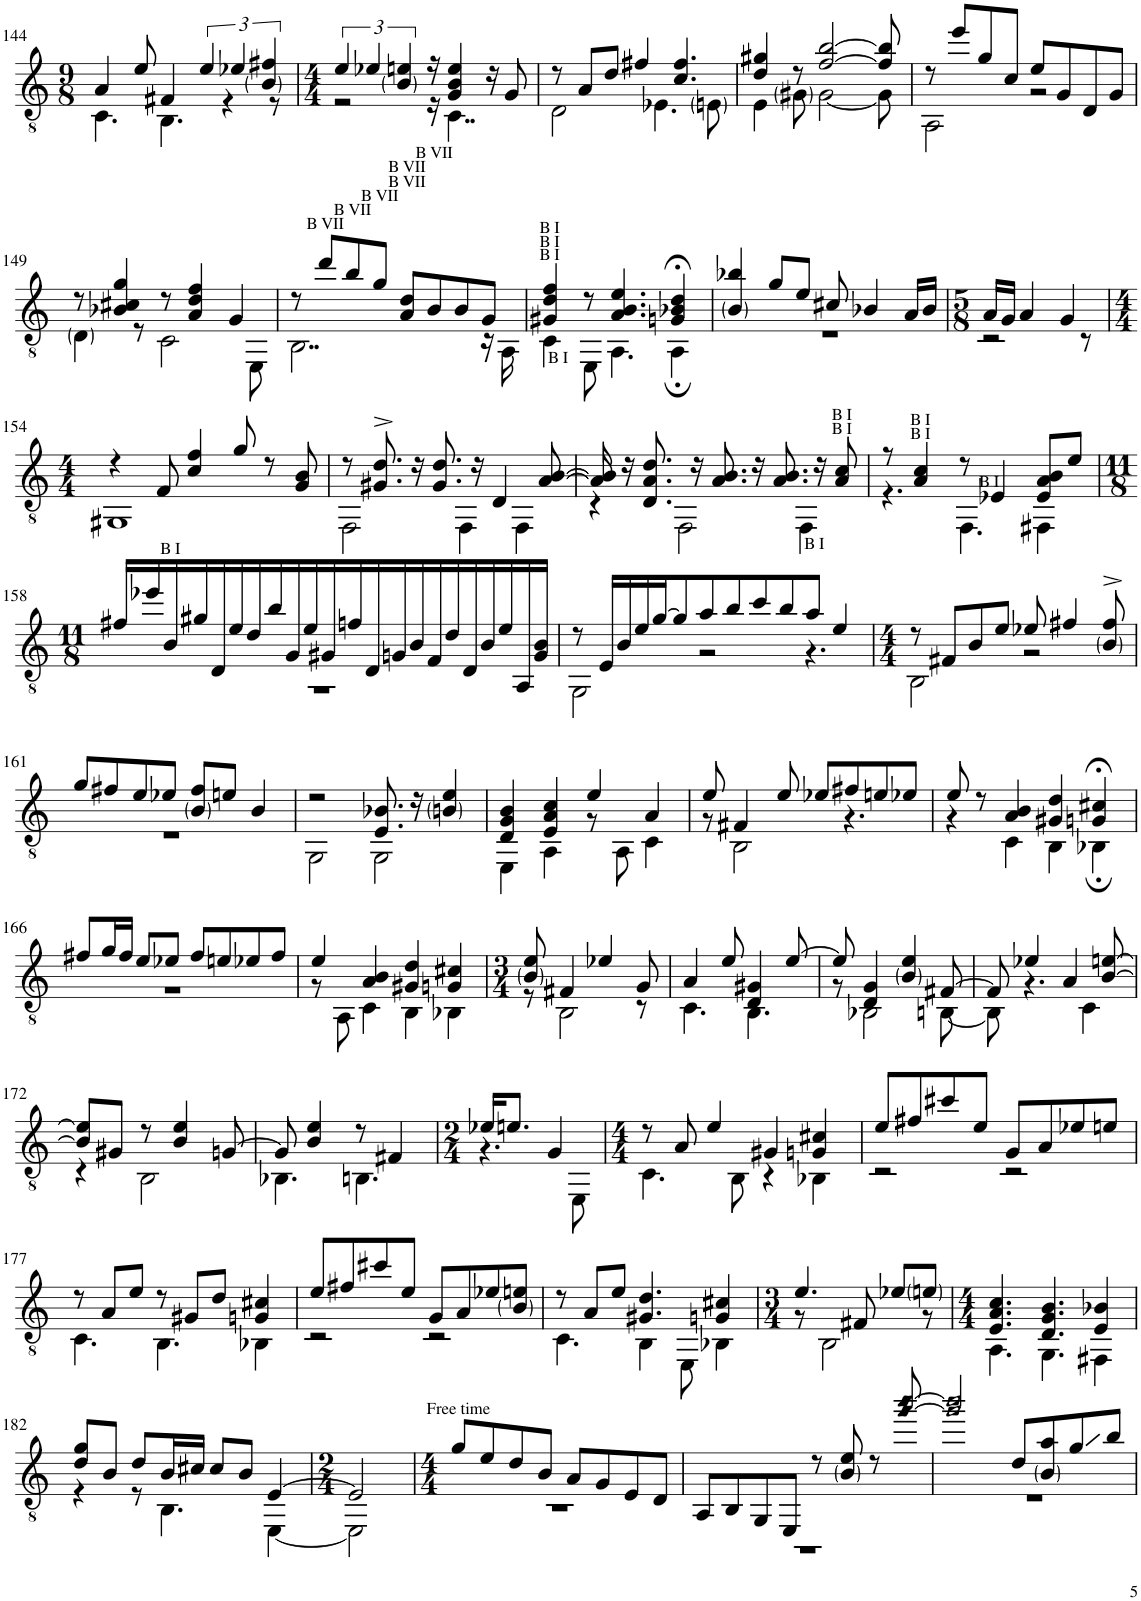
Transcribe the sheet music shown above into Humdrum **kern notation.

**kern
*part1
*staff1
*I"Classical Guitar
*I'Guit.
!!LO:PB:g=z
*clefGv2
*k[]
*M9/8
=144
*^
4A/	4.C\
8e/	.
4F#X/	4.BB\
6e/	.
.	4r
6e-X/	.
6B/ 6f#X/	.
.	8r
=145	=145
*M4/4	*
6e/	2r
6e-X/	.
6B/ 6en/	.
16r	16r
4G/ 4B/ 4e/	4..C\
16r	.
8G/	.
=146	=146
8r	2D\
8A/L	.
8d/J	.
4f#X/	.
.	4.E-X\
4.c/ 4.f#/	.
.	8En\
=147	=147
4d/ 4g#X/	4E\
8r	8G#X\
[2f/ [2b/	[2G#\
8f/] 8b/]	8G#\]
=148	=148
8r	2AA\
8ee/L	.
8g/	.
8c/J	.
8e/L	2r
8G/	.
8D/	.
8G/J	.
!!LO:LB:g=z	!!
=149	=149
8r	4D\
4B-X/ 4c#X/ 4g/	.
.	8r
8r	2C\
4A/ 4d/ 4f/	.
4G/	.
.	8EE\
=150	=150
8r	2..BB\
8dd/L	.
8b/	.
8g/J	.
8A/ 8d/L	.
8B/	.
8B/	.
8G/J	16r
.	16AA\
=151	=151
4G#X/ 4d/ 4f/	4C\
8r	8EE\
4.A/ 4.B/ 4.e/	4.AA\
4Gn/;< 4B-X/;< 4d/;<	4AA;\
=152	=152
4B/ 4b-X/	1r
8g/L	.
8e/J	.
8c#X/	.
4B-X/	.
16A/LL	.
16B-/JJ	.
=153	=153
*M5/8	*
16A/LL	2r
16G/JJ	.
4A/	.
4G/	.
.	8r
!!LO:LB:g=z	!!
=154	=154
*M4/4	*
4r	1GG#X
8F/	.
4c/ 4f/	.
8g/	.
8r	.
8G/ 8B/	.
=155	=155
8r	2FF\
8.G#X/^ 8.d/^	.
16r	.
8.G#/ 8.d/	.
.	4FF\
16r	.
4D/	.
.	4FF\
[8A/ [8B/	.
=156	=156
16A/] 16B/]	4r
16r	.
8.D/ 8.A/ 8.d/	.
.	2FF\
16r	.
8.A/ 8.B/	.
16r	.
8.A/ 8.B/	.
.	4FF\
16r	.
8A/ 8c/	.
=157	=157
8r	4.r
4A/ 4c/	.
8r	4.FF\
4E-X/	.
8E-/ 8A/ 8B/L	4FF#X\
8e/J	.
!!LO:LB:g=z	!!
=158	=158
*M11/8	*
16f#X/LL	8%11r
16ee-X/	.
16B/	.
16g#X/	.
16D/	.
16e/	.
16d/	.
16b/	.
16G/	.
16e/	.
16G#X/	.
16fn/	.
16D/	.
16Gn/	.
16B/	.
16F/	.
16d/	.
16D/	.
16B/	.
16e/	.
16AA/	.
16G/ 16B/JJ	.
=159	=159
8r	2GG\
16E/LL	.
16B/	.
16e/	.
[16g/J	.
8g/]	.
8a/	2r
8b/	.
8cc/	.
8b/	.
8a/J	4.r
4e/	.
=160	=160
*M4/4	*
8r	2BB\
8F#X/L	.
8B/	.
8e/J	.
8e-X/	2r
4f#X/	.
8B/^ 8f#/^	.
!!LO:LB:g=z	!!
=161	=161
8g/L	1r
8f#X/	.
8e/	.
8e-X/J	.
8B/ 8f#/L	.
8en/J	.
4B/	.
=162	=162
2r	2GG\
8.E/ 8.B-X/	2GG\
16r	.
4Bn/ 4e/	.
=163	=163
4D/ 4G/ 4B/	4EE\
4E/ 4A/ 4c/	4AA\
4e/	8r
.	8AA\
4A/	4C\
=164	=164
8e/	8r
4F#X/	2BB\
8e/	.
8e-X/L	.
8f#X/	4.r
8en/	.
8e-X/J	.
=165	=165
8e/	4r
8r	.
4A/ 4B/	4C\
4G#X/ 4d/	4BB\
4Gn/;< 4c#X/;<	4BB-X;\
!!LO:LB:g=z	!!
=166	=166
8f#X/L	1r
16g/L	.
16f#/JJ	.
8e/L	.
8e-X/J	.
8f#/L	.
8en/	.
8e-X/	.
8f#/J	.
=167	=167
4e/	8r
.	8AA\
4A/ 4B/	4C\
4G#X/ 4d/	4BB\
4Gn/ 4c#X/	4BB-X\
=168	=168
*M3/4	*
8B/ 8e/	8r
4F#X/	2BB\
4e-X/	.
8G/	8r
=169	=169
4A/	4.C\
8e/	.
4D/ 4G#X/	4.BB\
[8e/	.
=170	=170
8e/]	8r
4D/ 4G/	2BB-X\
4B/ 4e/	.
[8F#X/	[8BBn\
=171	=171
8F#/]	8BB\]
4e-X/	4.r
4A/	.
.	4C\
[8B/ [8en/	.
!!LO:LB:g=z	!!
=172	=172
8B/] 8e/]L	4r
8G#X/J	.
8r	2BB\
4B/ 4e/	.
[8Gn/	.
=173	=173
8G/]	4.BB-X\
4B/ 4e/	.
8r	4.BBn\
4F#X/	.
=174	=174
*M2/4	*
16e-X/KL	4.r
8.en/J	.
4G/	.
.	8EE\
=175	=175
*M4/4	*
8r	4.C\
8A/	.
4e/	.
.	8BB\
4G#X/	4r
4Gn/ 4c#X/	4BB-X\
=176	=176
8e/L	2r
8f#X/	.
8cc#X/	.
8e/J	.
8G/L	2r
8A/	.
8e-X/	.
8en/J	.
!!LO:LB:g=z	!!
=177	=177
8r	4.C\
8A/L	.
8e/J	.
8r	4.BB\
8G#X/L	.
8d/J	.
4Gn/ 4c#X/	4BB-X\
=178	=178
8e/L	2r
8f#X/	.
8cc#X/	.
8e/J	.
8G/L	2r
8A/	.
8e-X/	.
8B/ 8en/J	.
=179	=179
8r	4.C\
8A/L	.
8e/J	.
4.G#X/ 4.d/	4BB\
.	8EE\
4Gn/ 4c#X/	4BB-X\
=180	=180
*M3/4	*
4.e/	8r
.	2BB\
8F#X/	.
8e-X/L	.
8en/J	8r
=181	=181
*M4/4	*
4.E/ 4.A/ 4.c/	4.AA\
4.D/ 4.G/ 4.B/	4.GG\
4E/ 4B-X/	4FF#X\
!!LO:LB:g=z	!!
=182	=182
8d/ 8g/L	4r
8B/J	.
8d/L	8r
16B/L	4.BB\
16c#X/JJ	.
8c#/L	.
8B/J	.
[4E/	[4EE\
=183	=183
*M2/4	*
2E/]	2EE\]
=184	=184
*M4/4	*
8g/L	1r
8e/	.
8d/	.
8B/J	.
8A/L	.
8G/	.
8E/	.
8D/J	.
=185	=185
8AA/L	1r
8BB/	.
8GG/	.
8EE/J	.
8r	.
8B/ 8e/	.
8r	.
!LO:N:n=1:head=diamond	!
!LO:N:n=2:head=diamond	!
[8gg/ [8bb/	.
=186	=186
!LO:N:n=1:head=diamond	!
!LO:N:n=2:head=diamond	!
2gg/] 2bb/]	1r
8d/L	.
8B/ 8a/	.
8g/	.
8b/J	.
*v	*v
=
*-
